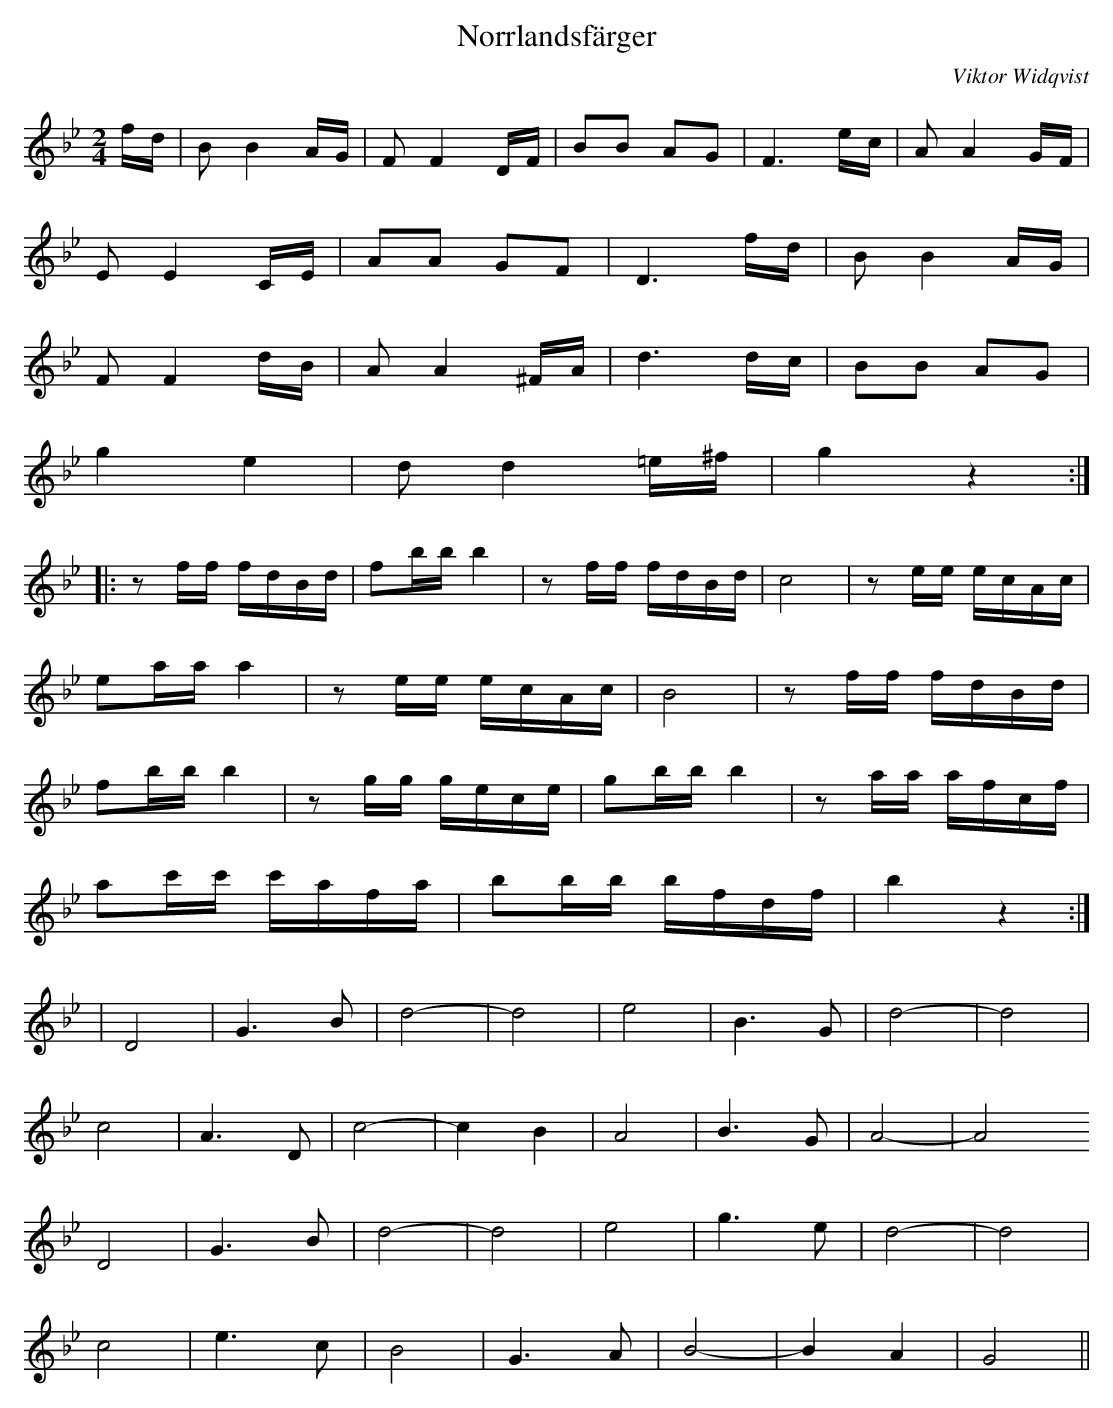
X:1
T:Norrlandsfärger
M:2/4
C:Viktor Widqvist
L:1/8
K:Bb
f/d/ | BB2A/G/ | FF2D/F/ | BB AG | F3e/c/ | AA2G/F/ |
EE2C/E/ | AA GF | D3f/d/ | BB2 A/G/ |
FF2d/B/ | AA2^F/A/ | d3d/c/ | BB AG |
g2 e2 | dd2=e/^f/ | g2z2 :|
|:zf/2f/2 f/2d/2B/2d/2 | fb/2b/2 b2 |zf/2f/2 f/2d/2B/2d/2 | c4 |ze/2e/2 e/2c/2A/2c/2 |
ea/2a/2 a2 |ze/2e/2 e/2c/2A/2c/2 | B4 |zf/2f/2 f/2d/2B/2d/2 |
fb/2b/2 b2 |zg/2g/2 g/2e/2c/2e/2 | gb/2b/2 b2 |za/2a/2 a/2f/2c/2f/2 |
ac'/2c'/2 c'/2a/2f/2a/2 | bb/2b/2 b/2f/2d/2f/2 | b2z2 :|
K:Gm
|D4 | G2>B2 | d4- |d4| e4 | B2>G2 | d4- |d4|
c4 | A2>D2 | c4- | c2 B2 | A4 | B2>G2 | A4- | A4
D4 | G2>B2 | d4- |d4| e4 | g2>e2 | d4- |d4|
c4 | e2>c2 | B4 | G2>A2 | B4- | B2 A2 | G4 ||
